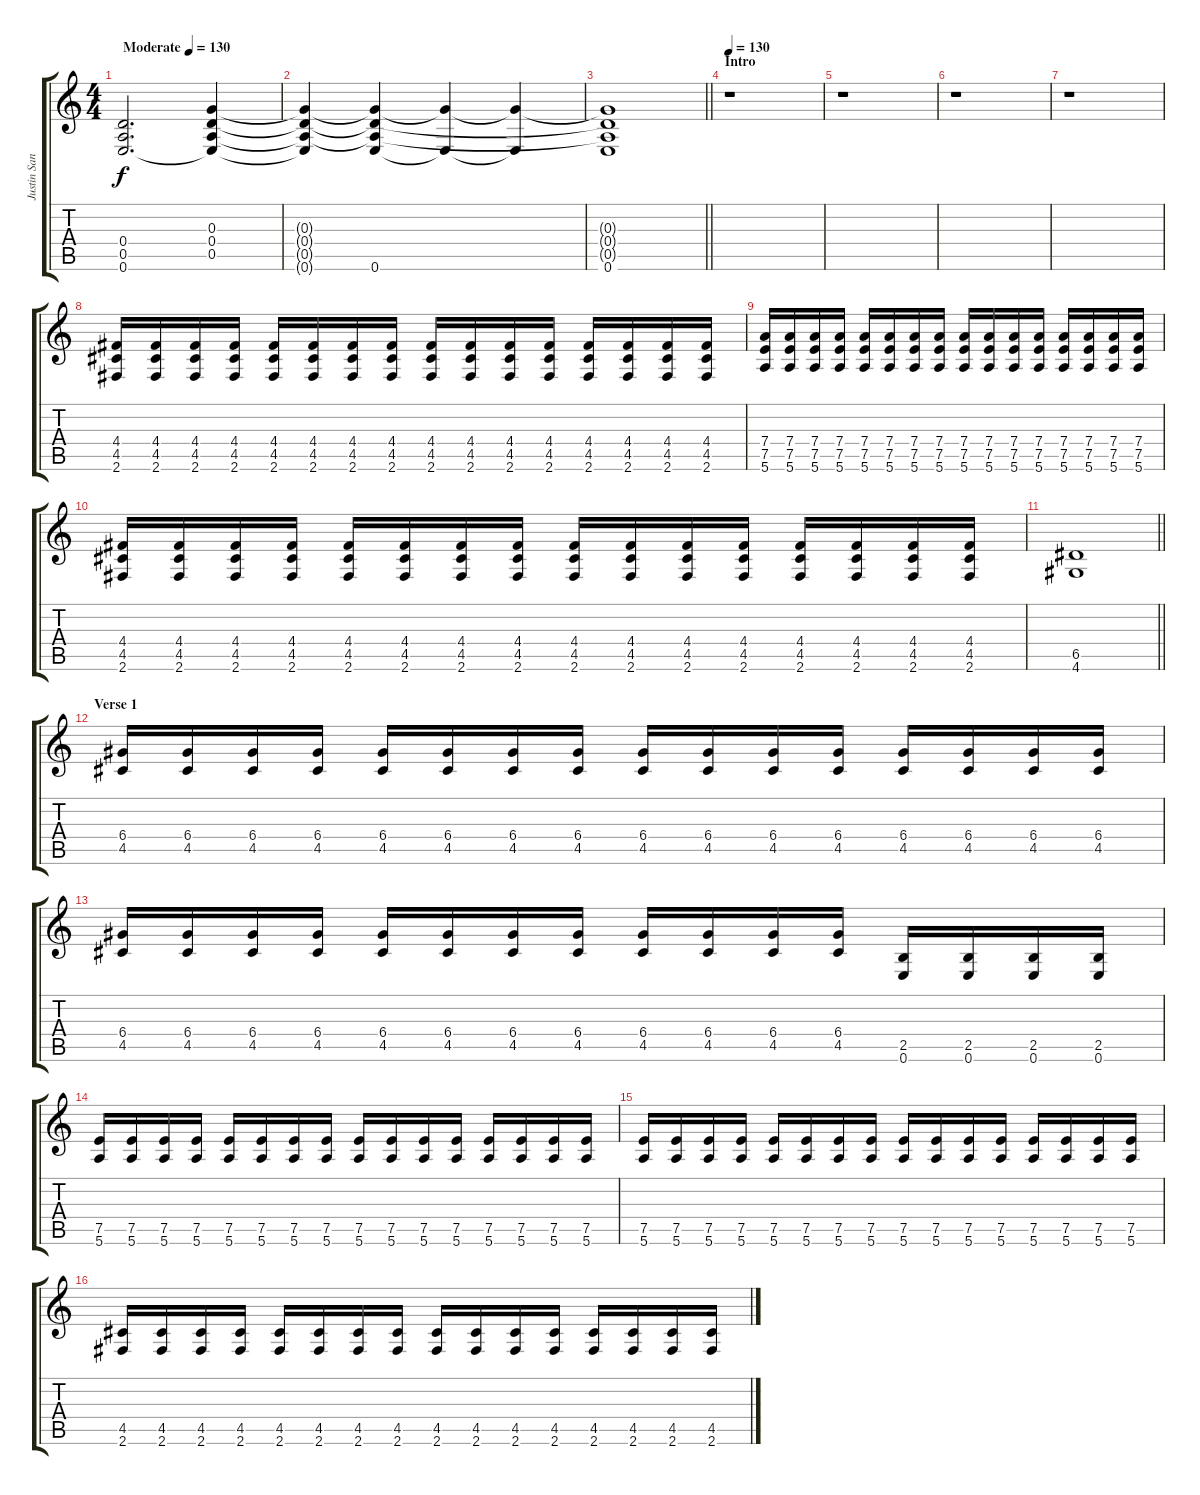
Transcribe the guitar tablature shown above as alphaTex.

\track ("Justin Sane Guitar" "Justin San") {instrument distortionguitar}
\staff {score tabs}
\tuning (E4 B3 G3 D3 A2 E2) {hide}
\ts (4 4)
\tempo (130 "Moderate")
\tempo 100
\tempo (130 "Moderate")
\clef g2
\ks c
(0.4 0.5 0.6).2{d dy f instrument guitarharmonics} (0.3 0.4 0.5 0.6{t}).4 |
(0.3{t} 0.4{t} 0.5{t} 0.6{t}).4 (0.3{t} 0.4{t} 0.5{t} 0.6).4 (0.3{t} 0.6{t}).4 (0.3{t} 0.6{t}).4 |
\barLineRight lightlight
(0.3{t} 0.4{t} 0.5{t} 0.6).1{volume 8 instrument distortionguitar} |
\section ("" "Intro")
\tempo 130
r.1 |
r.1 |
r.1 |
r.1 |
(4.4 4.5 2.6).16{volume 13} (4.4 4.5 2.6).16 (4.4 4.5 2.6).16 (4.4 4.5 2.6).16 (4.4 4.5 2.6).16 (4.4 4.5 2.6).16 (4.4 4.5 2.6).16 (4.4 4.5 2.6).16 (4.4 4.5 2.6).16 (4.4 4.5 2.6).16 (4.4 4.5 2.6).16 (4.4 4.5 2.6).16 (4.4 4.5 2.6).16 (4.4 4.5 2.6).16 (4.4 4.5 2.6).16 (4.4 4.5 2.6).16 |
(7.4 7.5 5.6).16 (7.4 7.5 5.6).16 (7.4 7.5 5.6).16 (7.4 7.5 5.6).16 (7.4 7.5 5.6).16 (7.4 7.5 5.6).16 (7.4 7.5 5.6).16 (7.4 7.5 5.6).16 (7.4 7.5 5.6).16 (7.4 7.5 5.6).16 (7.4 7.5 5.6).16 (7.4 7.5 5.6).16 (7.4 7.5 5.6).16 (7.4 7.5 5.6).16 (7.4 7.5 5.6).16 (7.4 7.5 5.6).16 |
(4.4 4.5 2.6).16 (4.4 4.5 2.6).16 (4.4 4.5 2.6).16 (4.4 4.5 2.6).16 (4.4 4.5 2.6).16 (4.4 4.5 2.6).16 (4.4 4.5 2.6).16 (4.4 4.5 2.6).16 (4.4 4.5 2.6).16 (4.4 4.5 2.6).16 (4.4 4.5 2.6).16 (4.4 4.5 2.6).16 (4.4 4.5 2.6).16 (4.4 4.5 2.6).16 (4.4 4.5 2.6).16 (4.4 4.5 2.6).16 |
\barLineRight lightlight
(6.5 4.6).1 |
\section ("" "Verse 1")
(6.4 4.5).16{volume 8} (6.4 4.5).16 (6.4 4.5).16 (6.4 4.5).16 (6.4 4.5).16 (6.4 4.5).16 (6.4 4.5).16 (6.4 4.5).16 (6.4 4.5).16 (6.4 4.5).16 (6.4 4.5).16 (6.4 4.5).16 (6.4 4.5).16 (6.4 4.5).16 (6.4 4.5).16 (6.4 4.5).16 |
(6.4 4.5).16 (6.4 4.5).16 (6.4 4.5).16 (6.4 4.5).16 (6.4 4.5).16 (6.4 4.5).16 (6.4 4.5).16 (6.4 4.5).16 (6.4 4.5).16 (6.4 4.5).16 (6.4 4.5).16 (6.4 4.5).16 (2.5 0.6).16 (2.5 0.6).16 (2.5 0.6).16 (2.5 0.6).16 |
(7.5 5.6).16 (7.5 5.6).16 (7.5 5.6).16 (7.5 5.6).16 (7.5 5.6).16 (7.5 5.6).16 (7.5 5.6).16 (7.5 5.6).16 (7.5 5.6).16 (7.5 5.6).16 (7.5 5.6).16 (7.5 5.6).16 (7.5 5.6).16 (7.5 5.6).16 (7.5 5.6).16 (7.5 5.6).16 |
(7.5 5.6).16 (7.5 5.6).16 (7.5 5.6).16 (7.5 5.6).16 (7.5 5.6).16 (7.5 5.6).16 (7.5 5.6).16 (7.5 5.6).16 (7.5 5.6).16 (7.5 5.6).16 (7.5 5.6).16 (7.5 5.6).16 (7.5 5.6).16 (7.5 5.6).16 (7.5 5.6).16 (7.5 5.6).16 |
(4.5 2.6).16 (4.5 2.6).16 (4.5 2.6).16 (4.5 2.6).16 (4.5 2.6).16 (4.5 2.6).16 (4.5 2.6).16 (4.5 2.6).16 (4.5 2.6).16 (4.5 2.6).16 (4.5 2.6).16 (4.5 2.6).16 (4.5 2.6).16 (4.5 2.6).16 (4.5 2.6).16 (4.5 2.6).16
